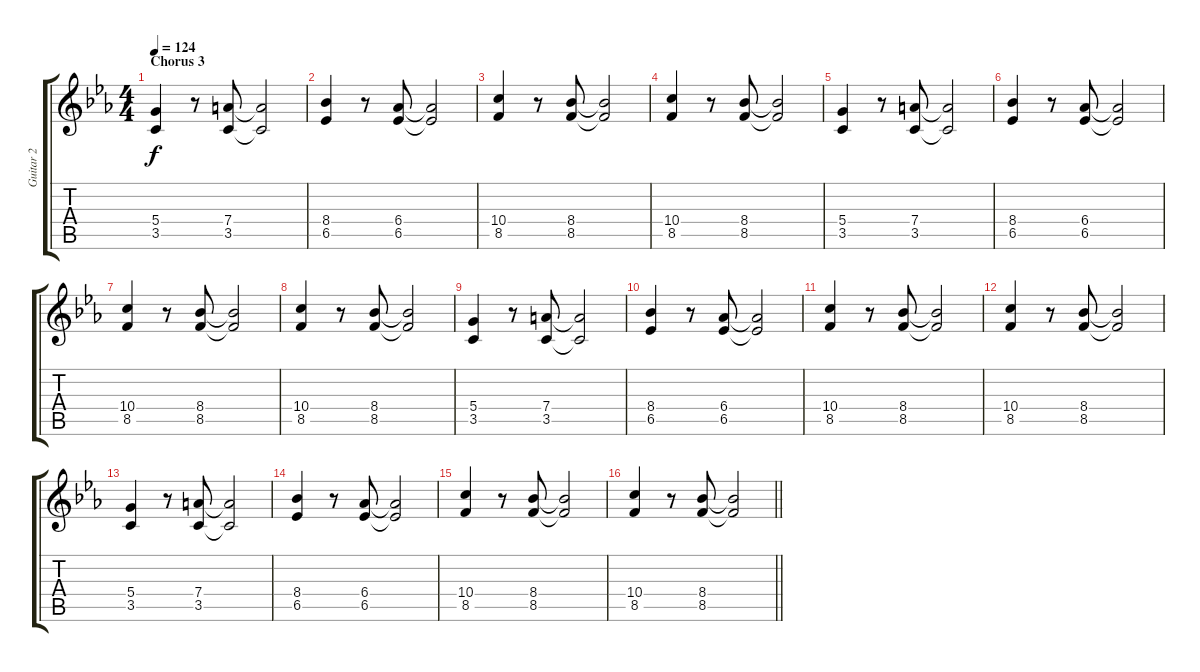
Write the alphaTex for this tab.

\track ("Guitar 2" "Guitar 2") {instrument distortionguitar}
\staff {score tabs}
\tuning (E4 B3 G3 D3 A2 E2) {hide}
\ts (4 4)
\section ("" "Chorus 3")
\tempo 124
\clef g2
\ks eb
(5.4 3.5).4{dy f} r.8 (7.4 3.5).8 (7.4{t} 3.5{t}).2 |
(8.4 6.5).4 r.8 (6.4 6.5).8 (6.4{t} 6.5{t}).2 |
(10.4 8.5).4 r.8 (8.4 8.5).8 (8.4{t} 8.5{t}).2 |
(10.4 8.5).4 r.8 (8.4 8.5).8 (8.4{t} 8.5{t}).2 |
(5.4 3.5).4 r.8 (7.4 3.5).8 (7.4{t} 3.5{t}).2 |
(8.4 6.5).4 r.8 (6.4 6.5).8 (6.4{t} 6.5{t}).2 |
(10.4 8.5).4 r.8 (8.4 8.5).8 (8.4{t} 8.5{t}).2 |
(10.4 8.5).4 r.8 (8.4 8.5).8 (8.4{t} 8.5{t}).2 |
(5.4 3.5).4 r.8 (7.4 3.5).8 (7.4{t} 3.5{t}).2 |
(8.4 6.5).4 r.8 (6.4 6.5).8 (6.4{t} 6.5{t}).2 |
(10.4 8.5).4 r.8 (8.4 8.5).8 (8.4{t} 8.5{t}).2 |
(10.4 8.5).4 r.8 (8.4 8.5).8 (8.4{t} 8.5{t}).2 |
(5.4 3.5).4 r.8 (7.4 3.5).8 (7.4{t} 3.5{t}).2 |
(8.4 6.5).4 r.8 (6.4 6.5).8 (6.4{t} 6.5{t}).2 |
(10.4 8.5).4 r.8 (8.4 8.5).8 (8.4{t} 8.5{t}).2 |
\barLineRight lightlight
(10.4 8.5).4 r.8 (8.4 8.5).8 (8.4{t} 8.5{t}).2
